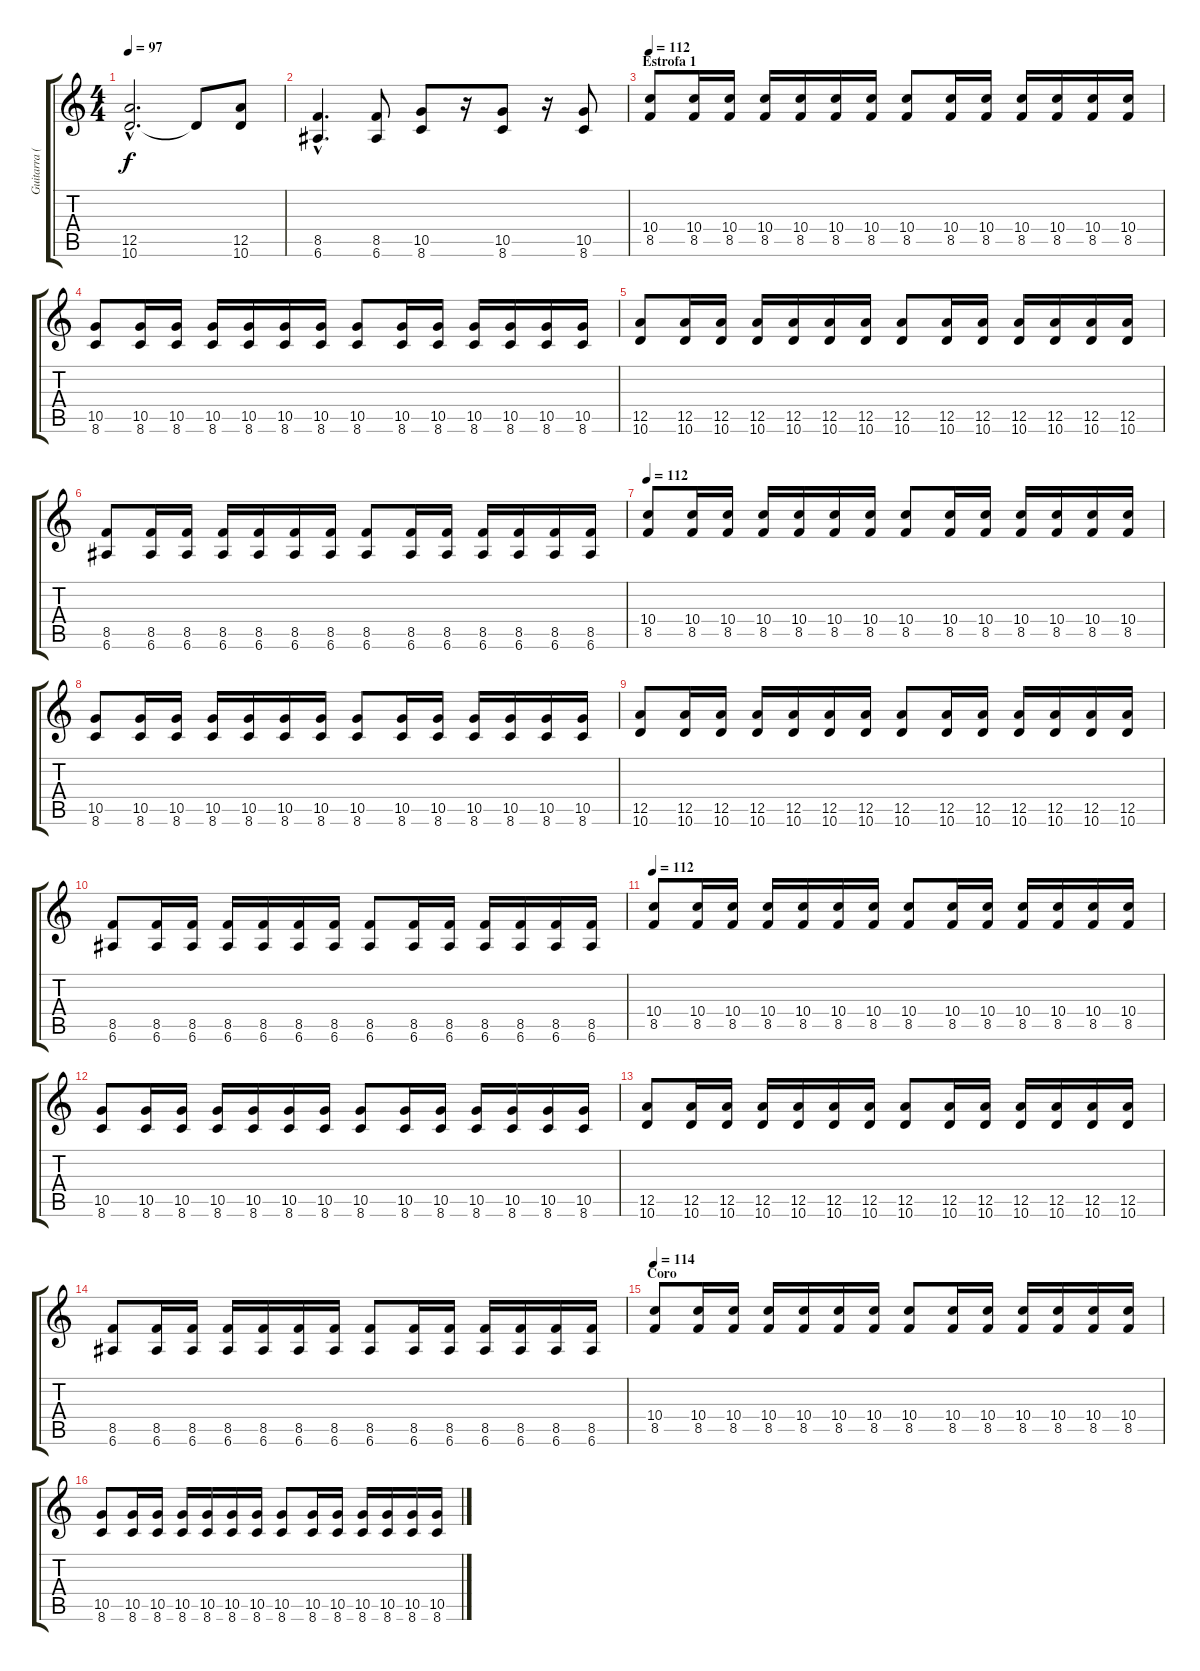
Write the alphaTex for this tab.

\track ("Guitarra (Indio)" "Guitarra (") {instrument distortionguitar}
\staff {score tabs}
\tuning (E4 B3 G3 D3 A2 E2) {hide}
\ts (4 4)
\tempo 97
\clef g2
\ks c
(12.5{hac} 10.6{hac}).2{d dy f instrument distortionguitar} 10.6{t}.8 (12.5 10.6).8 |
(8.5{hac} 6.6{hac}).4{d} (8.5 6.6).8 (10.5 8.6).8 r.16 (10.5 8.6).8 r.16 (10.5 8.6).8 |
\section ("" "Estrofa 1")
\tempo 112
(10.4 8.5).8 (10.4 8.5).16 (10.4 8.5).16 (10.4 8.5).16 (10.4 8.5).16 (10.4 8.5).16 (10.4 8.5).16 (10.4 8.5).8 (10.4 8.5).16 (10.4 8.5).16 (10.4 8.5).16 (10.4 8.5).16 (10.4 8.5).16 (10.4 8.5).16 |
(10.5 8.6).8 (10.5 8.6).16 (10.5 8.6).16 (10.5 8.6).16 (10.5 8.6).16 (10.5 8.6).16 (10.5 8.6).16 (10.5 8.6).8 (10.5 8.6).16 (10.5 8.6).16 (10.5 8.6).16 (10.5 8.6).16 (10.5 8.6).16 (10.5 8.6).16 |
(12.5 10.6).8 (12.5 10.6).16 (12.5 10.6).16 (12.5 10.6).16 (12.5 10.6).16 (12.5 10.6).16 (12.5 10.6).16 (12.5 10.6).8 (12.5 10.6).16 (12.5 10.6).16 (12.5 10.6).16 (12.5 10.6).16 (12.5 10.6).16 (12.5 10.6).16 |
(8.5 6.6).8 (8.5 6.6).16 (8.5 6.6).16 (8.5 6.6).16 (8.5 6.6).16 (8.5 6.6).16 (8.5 6.6).16 (8.5 6.6).8 (8.5 6.6).16 (8.5 6.6).16 (8.5 6.6).16 (8.5 6.6).16 (8.5 6.6).16 (8.5 6.6).16 |
\tempo 112
(10.4 8.5).8 (10.4 8.5).16 (10.4 8.5).16 (10.4 8.5).16 (10.4 8.5).16 (10.4 8.5).16 (10.4 8.5).16 (10.4 8.5).8 (10.4 8.5).16 (10.4 8.5).16 (10.4 8.5).16 (10.4 8.5).16 (10.4 8.5).16 (10.4 8.5).16 |
(10.5 8.6).8 (10.5 8.6).16 (10.5 8.6).16 (10.5 8.6).16 (10.5 8.6).16 (10.5 8.6).16 (10.5 8.6).16 (10.5 8.6).8 (10.5 8.6).16 (10.5 8.6).16 (10.5 8.6).16 (10.5 8.6).16 (10.5 8.6).16 (10.5 8.6).16 |
(12.5 10.6).8 (12.5 10.6).16 (12.5 10.6).16 (12.5 10.6).16 (12.5 10.6).16 (12.5 10.6).16 (12.5 10.6).16 (12.5 10.6).8 (12.5 10.6).16 (12.5 10.6).16 (12.5 10.6).16 (12.5 10.6).16 (12.5 10.6).16 (12.5 10.6).16 |
(8.5 6.6).8 (8.5 6.6).16 (8.5 6.6).16 (8.5 6.6).16 (8.5 6.6).16 (8.5 6.6).16 (8.5 6.6).16 (8.5 6.6).8 (8.5 6.6).16 (8.5 6.6).16 (8.5 6.6).16 (8.5 6.6).16 (8.5 6.6).16 (8.5 6.6).16 |
\tempo 112
(10.4 8.5).8 (10.4 8.5).16 (10.4 8.5).16 (10.4 8.5).16 (10.4 8.5).16 (10.4 8.5).16 (10.4 8.5).16 (10.4 8.5).8 (10.4 8.5).16 (10.4 8.5).16 (10.4 8.5).16 (10.4 8.5).16 (10.4 8.5).16 (10.4 8.5).16 |
(10.5 8.6).8 (10.5 8.6).16 (10.5 8.6).16 (10.5 8.6).16 (10.5 8.6).16 (10.5 8.6).16 (10.5 8.6).16 (10.5 8.6).8 (10.5 8.6).16 (10.5 8.6).16 (10.5 8.6).16 (10.5 8.6).16 (10.5 8.6).16 (10.5 8.6).16 |
(12.5 10.6).8 (12.5 10.6).16 (12.5 10.6).16 (12.5 10.6).16 (12.5 10.6).16 (12.5 10.6).16 (12.5 10.6).16 (12.5 10.6).8 (12.5 10.6).16 (12.5 10.6).16 (12.5 10.6).16 (12.5 10.6).16 (12.5 10.6).16 (12.5 10.6).16 |
(8.5 6.6).8 (8.5 6.6).16 (8.5 6.6).16 (8.5 6.6).16 (8.5 6.6).16 (8.5 6.6).16 (8.5 6.6).16 (8.5 6.6).8 (8.5 6.6).16 (8.5 6.6).16 (8.5 6.6).16 (8.5 6.6).16 (8.5 6.6).16 (8.5 6.6).16 |
\section ("" "Coro")
\tempo 114
(10.4 8.5).8 (10.4 8.5).16 (10.4 8.5).16 (10.4 8.5).16 (10.4 8.5).16 (10.4 8.5).16 (10.4 8.5).16 (10.4 8.5).8 (10.4 8.5).16 (10.4 8.5).16 (10.4 8.5).16 (10.4 8.5).16 (10.4 8.5).16 (10.4 8.5).16 |
(10.5 8.6).8 (10.5 8.6).16 (10.5 8.6).16 (10.5 8.6).16 (10.5 8.6).16 (10.5 8.6).16 (10.5 8.6).16 (10.5 8.6).8 (10.5 8.6).16 (10.5 8.6).16 (10.5 8.6).16 (10.5 8.6).16 (10.5 8.6).16 (10.5 8.6).16
